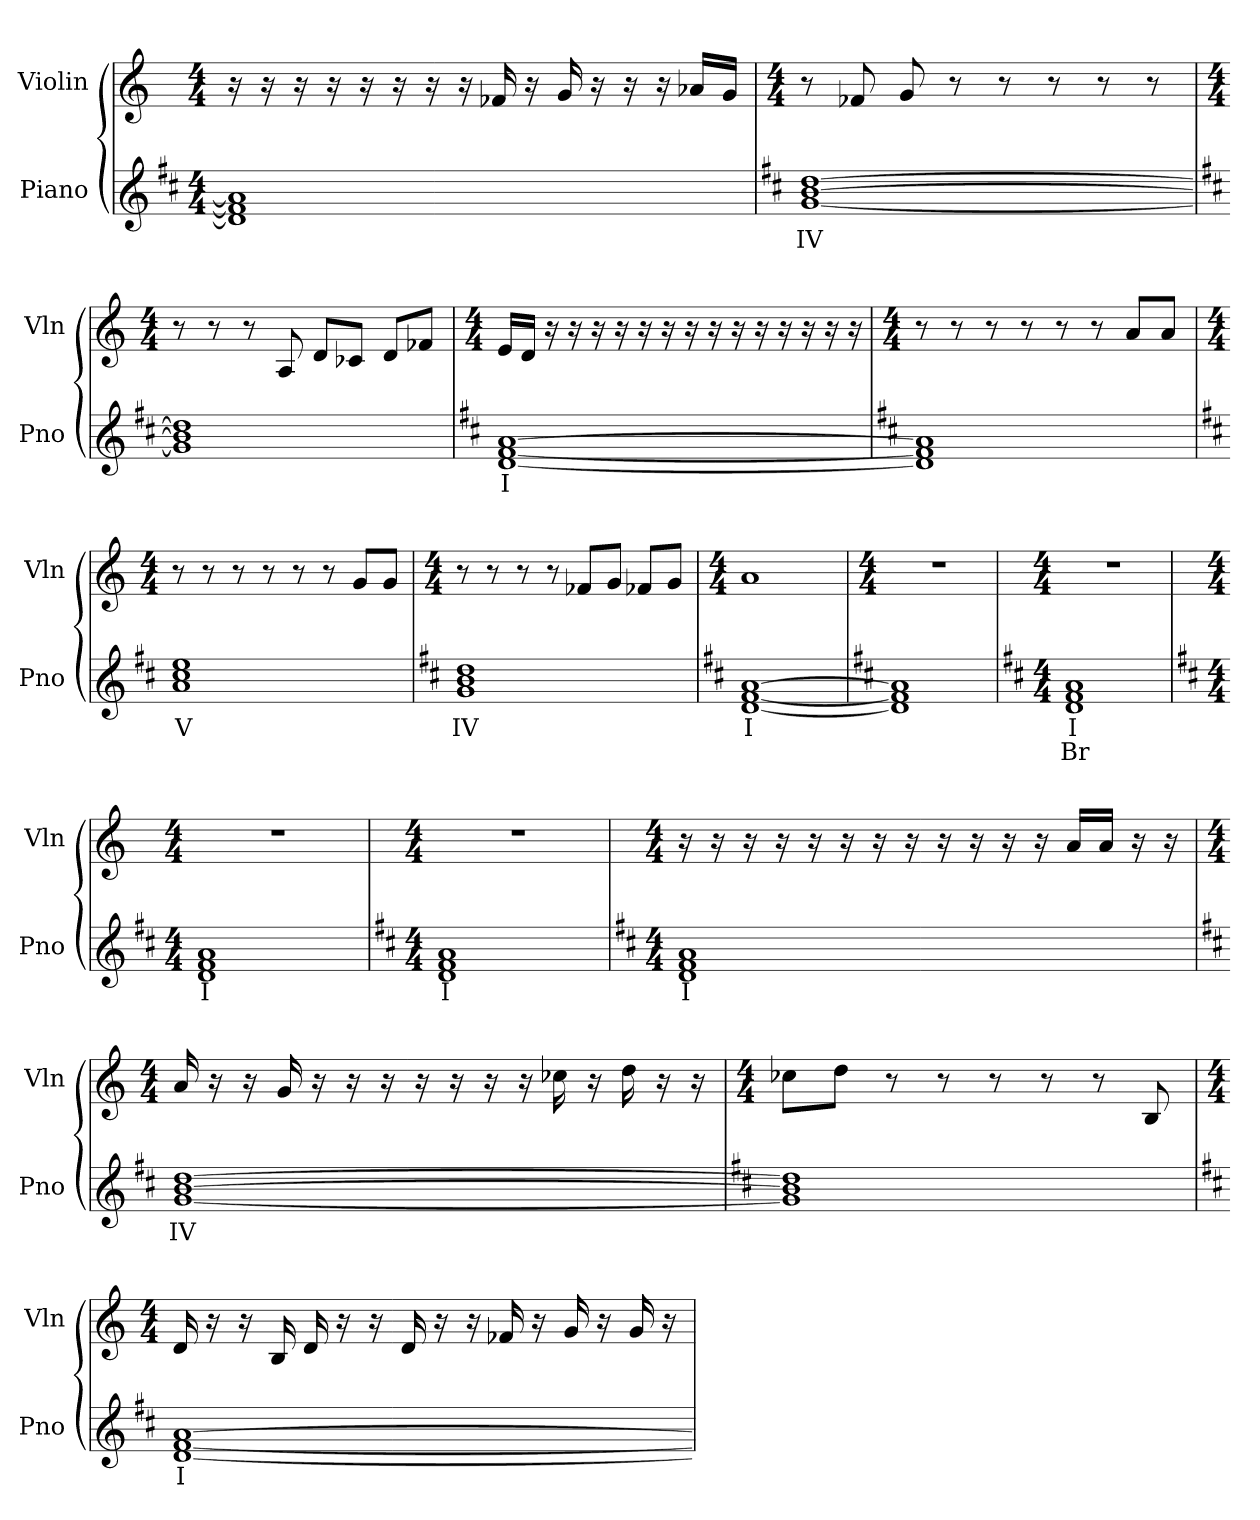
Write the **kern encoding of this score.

**kern	**text	**text	**kern
*part2	*part2	*part2	*part1
*staff2	*staff2	*staff2	*staff1
*I"Piano	*	*	*I"Violin
*I'Pno	*	*	*I'Vln
*k[f#c#]	*	*	*
*D:	*	*	*
*M4/4	*	*	*M4/4
=	=	=	=
1d] 1f#] 1a]	.	.	16r
.	.	.	16r
.	.	.	16r
.	.	.	16r
.	.	.	16r
.	.	.	16r
.	.	.	16r
.	.	.	16r
.	.	.	16f-X
.	.	.	16r
.	.	.	16g
.	.	.	16r
.	.	.	16r
.	.	.	16r
.	.	.	16a-XLL
.	.	.	16gJJ
=	=	=	=
*k[f#c#]	*	*	*
*D:	*	*	*
*	*	*	*M4/4
[1g [1b [1dd	IV	.	8r
.	.	.	8f-X
.	.	.	8g
.	.	.	8r
.	.	.	8r
.	.	.	8r
.	.	.	8r
.	.	.	8r
=	=	=	=
*k[f#c#]	*	*	*
*D:	*	*	*
*	*	*	*M4/4
1g] 1b] 1dd]	.	.	8r
.	.	.	8r
.	.	.	8r
.	.	.	8A
.	.	.	8dL
.	.	.	8c-XJ
.	.	.	8dL
.	.	.	8f-XJ
=	=	=	=
*k[f#c#]	*	*	*
*D:	*	*	*
*	*	*	*M4/4
[1d [1f# [1a	I	.	16eLL
.	.	.	16dJJ
.	.	.	16r
.	.	.	16r
.	.	.	16r
.	.	.	16r
.	.	.	16r
.	.	.	16r
.	.	.	16r
.	.	.	16r
.	.	.	16r
.	.	.	16r
.	.	.	16r
.	.	.	16r
.	.	.	16r
.	.	.	16r
=	=	=	=
*k[f#c#]	*	*	*
*D:	*	*	*
*	*	*	*M4/4
1d] 1f#] 1a]	.	.	8r
.	.	.	8r
.	.	.	8r
.	.	.	8r
.	.	.	8r
.	.	.	8r
.	.	.	8aL
.	.	.	8aJ
=	=	=	=
*k[f#c#]	*	*	*
*D:	*	*	*
*	*	*	*M4/4
1a 1cc# 1ee	V	.	8r
.	.	.	8r
.	.	.	8r
.	.	.	8r
.	.	.	8r
.	.	.	8r
.	.	.	8gL
.	.	.	8gJ
=	=	=	=
*k[f#c#]	*	*	*
*D:	*	*	*
*	*	*	*M4/4
1g 1b 1dd	IV	.	8r
.	.	.	8r
.	.	.	8r
.	.	.	8r
.	.	.	8f-XL
.	.	.	8gJ
.	.	.	8f-XL
.	.	.	8gJ
=	=	=	=
*k[f#c#]	*	*	*
*D:	*	*	*
*	*	*	*M4/4
[1d [1f# [1a	I	.	1a
=	=	=	=
*k[f#c#]	*	*	*
*D:	*	*	*
*	*	*	*M4/4
1d] 1f#] 1a]	.	.	1r
=	=	=	=
*k[f#c#]	*	*	*
*D:	*	*	*
*M4/4	*	*	*M4/4
1d 1f# 1a	I	Br	1r
=	=	=	=
*k[f#c#]	*	*	*
*D:	*	*	*
*M4/4	*	*	*M4/4
1d 1f# 1a	I	.	1r
=	=	=	=
*k[f#c#]	*	*	*
*D:	*	*	*
*M4/4	*	*	*M4/4
1d 1f# 1a	I	.	1r
=	=	=	=
*k[f#c#]	*	*	*
*D:	*	*	*
*M4/4	*	*	*M4/4
1d 1f# 1a	I	.	16r
.	.	.	16r
.	.	.	16r
.	.	.	16r
.	.	.	16r
.	.	.	16r
.	.	.	16r
.	.	.	16r
.	.	.	16r
.	.	.	16r
.	.	.	16r
.	.	.	16r
.	.	.	16aLL
.	.	.	16aJJ
.	.	.	16r
.	.	.	16r
=	=	=	=
*k[f#c#]	*	*	*
*D:	*	*	*
*	*	*	*M4/4
[1g [1b [1dd	IV	.	16a
.	.	.	16r
.	.	.	16r
.	.	.	16g
.	.	.	16r
.	.	.	16r
.	.	.	16r
.	.	.	16r
.	.	.	16r
.	.	.	16r
.	.	.	16r
.	.	.	16cc-X
.	.	.	16r
.	.	.	16dd
.	.	.	16r
.	.	.	16r
=	=	=	=
*k[f#c#]	*	*	*
*D:	*	*	*
*	*	*	*M4/4
1g] 1b] 1dd]	.	.	8cc-XL
.	.	.	8ddJ
.	.	.	8r
.	.	.	8r
.	.	.	8r
.	.	.	8r
.	.	.	8r
.	.	.	8B
=	=	=	=
*k[f#c#]	*	*	*
*D:	*	*	*
*	*	*	*M4/4
[1d [1f# [1a	I	.	16d
.	.	.	16r
.	.	.	16r
.	.	.	16B
.	.	.	16d
.	.	.	16r
.	.	.	16r
.	.	.	16d
.	.	.	16r
.	.	.	16r
.	.	.	16f-X
.	.	.	16r
.	.	.	16g
.	.	.	16r
.	.	.	16g
.	.	.	16r
=	=	=	=
*-	*-	*-	*-
